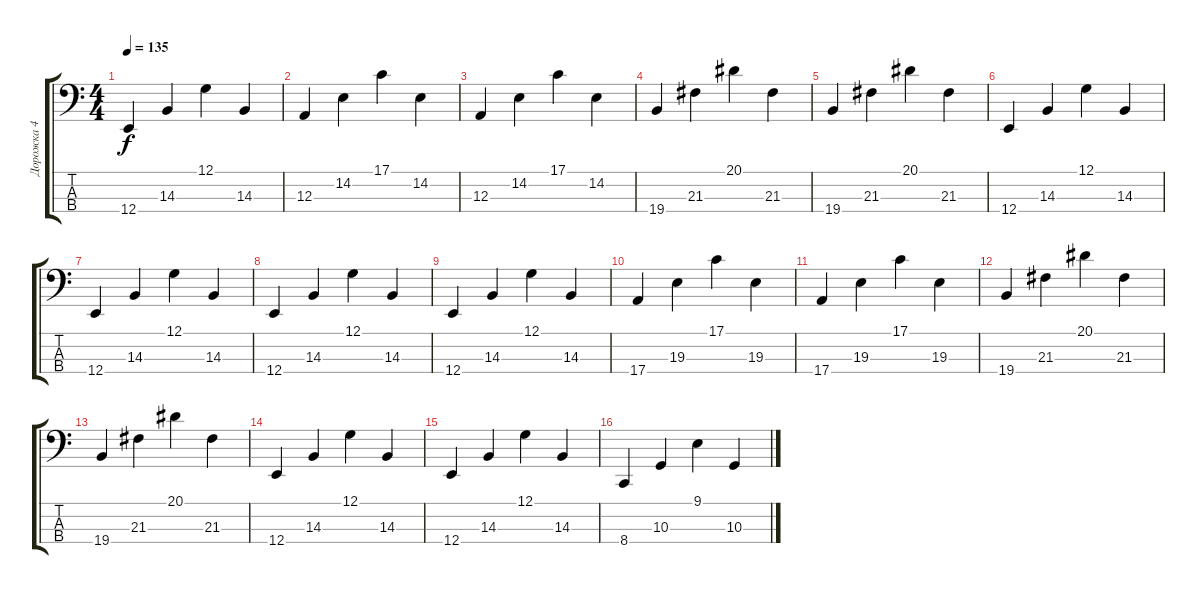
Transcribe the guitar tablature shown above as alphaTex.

\track ("Дорожка 4" "Дорожка 4") {instrument brightacousticpiano}
\staff {score tabs}
\tuning (G2 D2 A1 E1) {hide}
\ts (4 4)
\tempo 135
\clef f4
\ks c
12.4.4{dy f} 14.3.4 12.1.4 14.3.4 |
12.3.4 14.2.4 17.1.4 14.2.4 |
12.3.4 14.2.4 17.1.4 14.2.4 |
19.4.4 21.3.4 20.1.4 21.3.4 |
19.4.4 21.3.4 20.1.4 21.3.4 |
12.4.4 14.3.4 12.1.4 14.3.4 |
12.4.4 14.3.4 12.1.4 14.3.4 |
12.4.4 14.3.4 12.1.4 14.3.4 |
12.4.4 14.3.4 12.1.4 14.3.4 |
17.4.4 19.3.4 17.1.4 19.3.4 |
17.4.4 19.3.4 17.1.4 19.3.4 |
19.4.4 21.3.4 20.1.4 21.3.4 |
19.4.4 21.3.4 20.1.4 21.3.4 |
12.4.4 14.3.4 12.1.4 14.3.4 |
12.4.4 14.3.4 12.1.4 14.3.4 |
8.4.4 10.3.4 9.1.4 10.3.4
